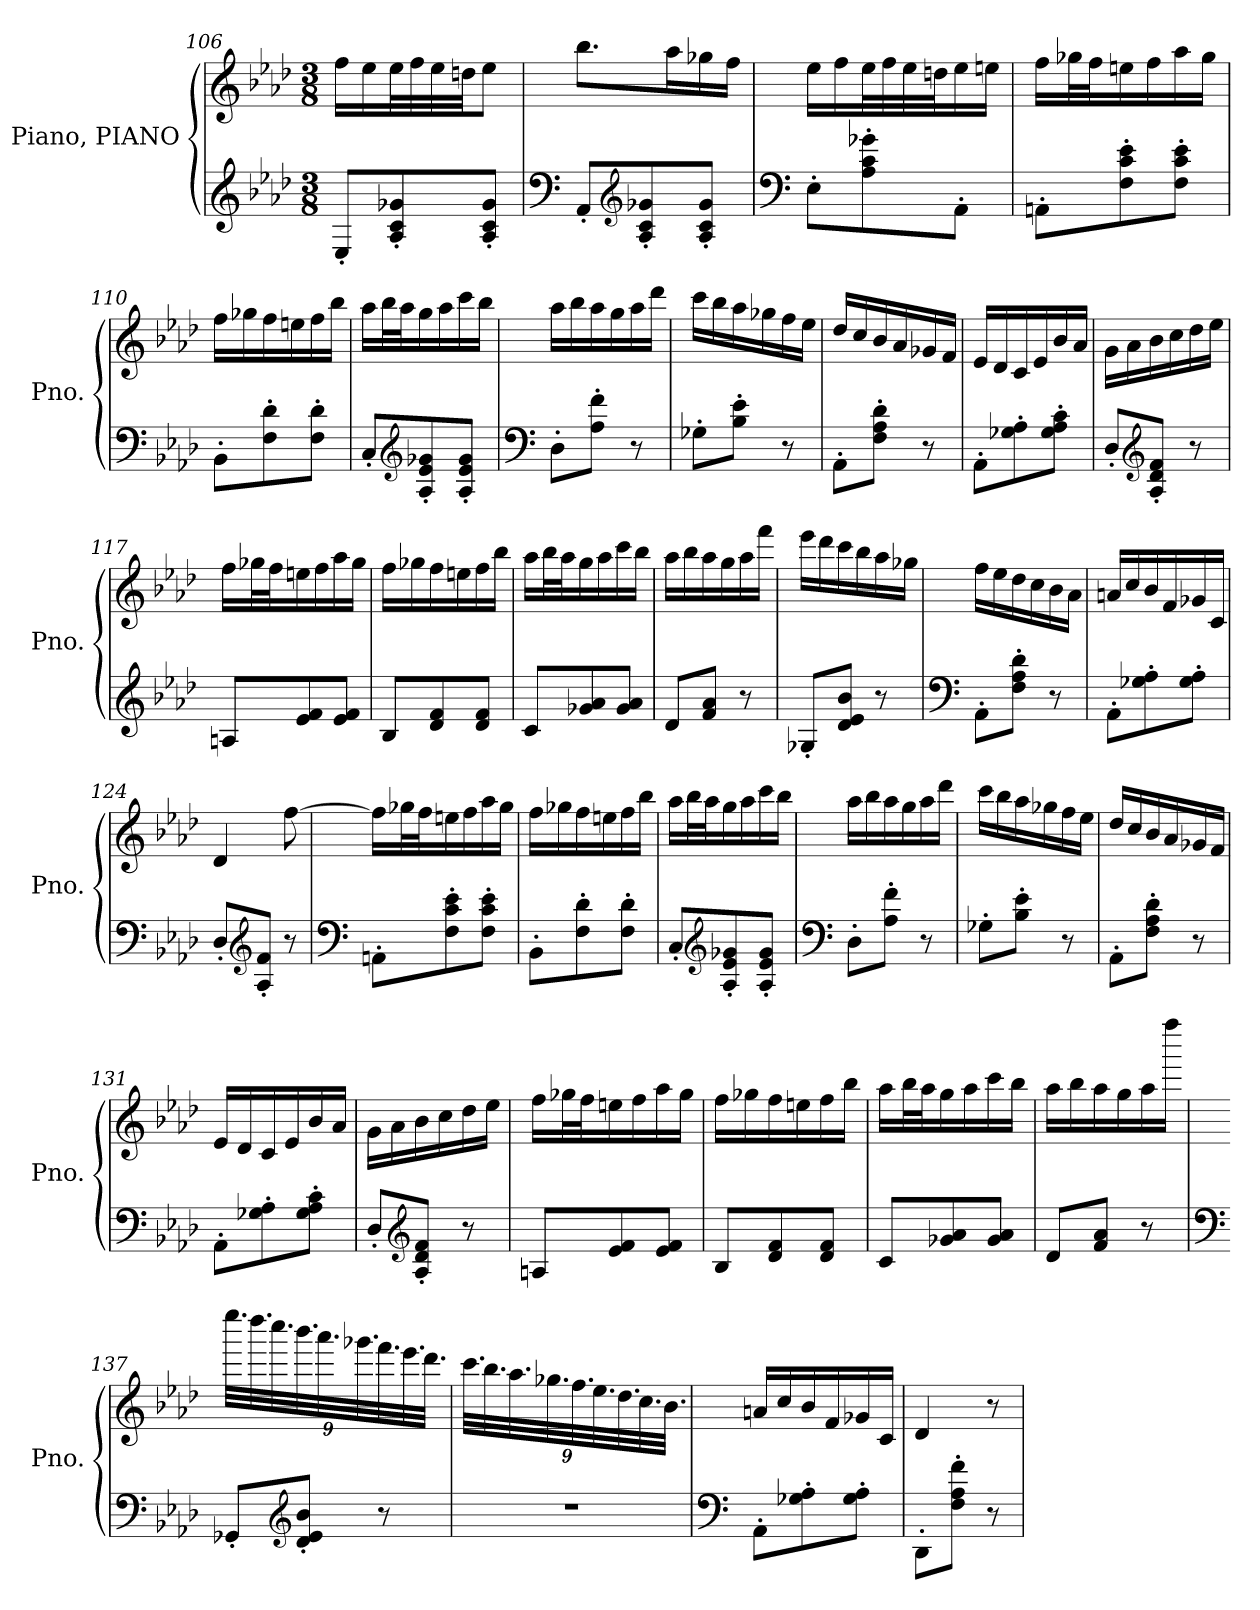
**kern	**kern
*part1	*part1
*staff2	*staff1
*I"Piano, PIANO	*
*I'Pno.	*
*clefG2	*clefG2
*k[b-e-a-d-]	*k[b-e-a-d-]
*M3/8	*M3/8
*MM141	*MM141
=106	=106
8E-'/L	16ff\LL
.	16ee-\
8A-/' 8c/' 8g-X/'	32ee-\L
.	32ff\
.	32ee-\
.	32ddn\JJ
8A-/' 8c/' 8g-/'J	8ee-\J
=107	=107
*clefF4	*
*	*MM135
8AA-'/L	8.bb-\L
*clefG2	*
8A-/' 8c/' 8g-X/'	.
.	16aa-\L
8A-/' 8c/' 8g-/'J	16gg-X\
.	16ff\JJ
!!LO:LB:g=z
=108	=108
*clefF4	*
*	*MM147
8E-'\L	16ee-\LL
.	16ff\
8A-\' 8c\' 8g-X\'	32ee-\L
.	32ff\
.	32ee-\
.	32ddn\J
8AA-'\J	16ee-\
.	16een\JJ
=109	=109
*	*MM153
8AAn'\L	16ff\LL
.	32gg-X\L
.	32ff\J
8F\' 8c\' 8e-\'	16een\
.	16ff\
8F\' 8c\' 8e-\'J	16aa-\
.	16gg-\JJ
=110	=110
8BB-'\L	16ff\LL
.	16gg-X\
8F\' 8d-\'	16ff\
.	16een\
8F\' 8d-\'J	16ff\
.	16bb-\JJ
=111	=111
8C'/L	16aa-\LL
.	32bb-\L
.	32aa-\J
*clefG2	*
8A-/' 8e-/' 8g-X/'	16gg\
.	16aa-\
8A-/' 8e-/' 8g-/'J	16ccc\
.	16bb-\JJ
!!LO:LB:g=z
=112	=112
*clefF4	*
8D-'\L	16aa-\LL
.	16bb-\
8A-\' 8f\'J	16aa-\
.	16gg\
*	*MM159
8r	16aa-\
.	16ddd-\JJ
=113	=113
8G-X'\L	16ccc\LL
.	16bb-\
8B-\' 8e-\'J	16aa-\
.	16gg-X\
8r	16ff\
.	16ee-\JJ
=114	=114
8AA-'\L	16dd-/LL
.	16cc/
8F\' 8A-\' 8d-\'J	16b-/
.	16a-/
8r	16g-X/
.	16f/JJ
=115	=115
8AA-'\L	16e-/LL
.	16d-/
*	*MM148
8G-X\' 8A-\'	16c/
.	16e-/
8G-\' 8A-\' 8c\'J	16b-/
.	16a-/JJ
=116	=116
8D-'/L	16g\LL
.	16a-\
*clefG2	*
8A-/' 8d-/' 8f/'J	16b-\
.	16cc\
8r	16dd-\
.	16ee-\JJ
!!LO:LB:g=z
=117	=117
*	*MM165
8An/L	16ff\LL
.	32gg-X\L
.	32ff\J
8e-/ 8f/	16een\
.	16ff\
8e-/ 8f/J	16aa-\
.	16gg-\JJ
=118	=118
*	*MM168
8B-/L	16ff\LL
.	16gg-X\
8d-/ 8f/	16ff\
.	16een\
8d-/ 8f/J	16ff\
.	16bb-\JJ
=119	=119
*	*MM165
8c/L	16aa-\LL
.	32bb-\L
.	32aa-\J
8g-X/ 8a-/	16gg\
.	16aa-\
8g-/ 8a-/J	16ccc\
.	16bb-\JJ
=120	=120
*	*MM168
8d-/L	16aa-\LL
.	16bb-\
8f/ 8a-/J	16aa-\
.	16gg\
8r	16aa-\
.	16fff\JJ
!!LO:PB:g=z
=121	=121
8G-X'/L	16eee-\LL
.	16ddd-\
8d-/ 8e-/ 8b-/J	16ccc\
.	16bb-\
8r	16aa-\
.	16gg-X\JJ
=122	=122
*clefF4	*
8AA-'\L	16ff\LL
.	16ee-\
8F\' 8A-\' 8d-\'J	16dd-\
.	16cc\
8r	16b-\
.	16a-\JJ
=123	=123
8AA-'\L	16an/LL
.	16cc/
8G-X\' 8A-\'	16b-/
.	16f/
8G-\' 8A-\'J	16g-X/
*	*MM146
.	16c/JJ
=124	=124
8D-'/L	4d-/
*clefG2	*
8A-/' 8f/'J	.
*	*MM124
8r	[8ff\
=125	=125
*clefF4	*
*	*MM165
8AAn'\L	16ff\LL]
.	32gg-X\L
.	32ff\J
8F\' 8c\' 8e-\'	16een\
.	16ff\
*	*MM164
8F\' 8c\' 8e-\'J	16aa-\
*	*MM163
.	16gg-\JJ
!!LO:LB:g=z
=126	=126
*	*MM162
8BB-'\L	16ff\LL
.	16gg-X\
8F\' 8d-\'	16ff\
.	16een\
8F\' 8d-\'J	16ff\
.	16bb-\JJ
=127	=127
*	*MM156
8C'/L	16aa-\LL
.	32bb-\L
.	32aa-\J
*clefG2	*
8A-/' 8e-/' 8g-X/'	16gg\
.	16aa-\
8A-/' 8e-/' 8g-/'J	16ccc\
.	16bb-\JJ
=128	=128
*clefF4	*
*	*MM160
8D-'\L	16aa-\LL
.	16bb-\
8A-\' 8f\'J	16aa-\
.	16gg\
8r	16aa-\
*	*MM135
.	16ddd-\JJ
=129	=129
*	*MM145
8G-X'\L	16ccc\LL
.	16bb-\
8B-\' 8e-\'J	16aa-\
.	16gg-X\
8r	16ff\
.	16ee-\JJ
!!LO:LB:g=z
=130	=130
8AA-'\L	16dd-/LL
.	16cc/
8F\' 8A-\' 8d-\'J	16b-/
.	16a-/
8r	16g-X/
.	16f/JJ
=131	=131
8AA-'\L	16e-/LL
.	16d-/
8G-X\' 8A-\'	16c/
*	*MM147
.	16e-/
8G-\' 8A-\' 8c\'J	16b-/
.	16a-/JJ
=132	=132
8D-'/L	16g\LL
.	16a-\
*clefG2	*
8A-/' 8d-/' 8f/'J	16b-\
.	16cc\
8r	16dd-\
.	16ee-\JJ
=133	=133
*	*MM153
8An/L	16ff\LL
.	32gg-X\L
.	32ff\J
8e-/ 8f/	16een\
.	16ff\
8e-/ 8f/J	16aa-\
.	16gg-\JJ
=134	=134
8B-/L	16ff\LL
.	16gg-X\
8d-/ 8f/	16ff\
.	16een\
8d-/ 8f/J	16ff\
.	16bb-\JJ
!!LO:LB:g=z
=135	=135
8c/L	16aa-\LL
.	32bb-\L
.	32aa-\J
8g-X/ 8a-/	16gg\
.	16aa-\
8g-/ 8a-/J	16ccc\
.	16bb-\JJ
=136	=136
8d-/L	16aa-\LL
.	16bb-\
8f/ 8a-/J	16aa-\
.	16gg\
*	*MM90
8r	16aa-\
*	*MM30
.	16ffff\JJ
=137	=137
*clefF4	*
*	*Xbrackettup
*	*MM121
8GG-X'/L	36.eeee-\LLL
.	36.dddd-\
.	36.cccc\
*clefG2	*
8d-/' 8e-/' 8b-/'J	36.bbb-\
.	36.aaa-\
.	36.ggg-X\
8r	36.fff\
.	36.eee-\
.	36.ddd-\JJJ
!!LO:LB:g=z
=138	=138
4.r	36.ccc\LLL
.	36.bb-\
.	36.aa-\
.	36.gg-X\
.	36.ff\
.	36.ee-\
.	36.dd-\
.	36.cc\
.	36.b-\JJJ
=139	=139
*clefF4	*
*	*MM81
8AA-'\L	16an/LL
.	16cc/
8G-X\' 8A-\'	16b-/
.	16f/
8G-\' 8A-\'J	16g-X/
.	16c/JJ
=140	=140
*	*MM64
8DD-'\L	4d-/
8F\' 8A-\' 8f\'J	.
*	*MM30
8r	8r
=	=
*-	*-
